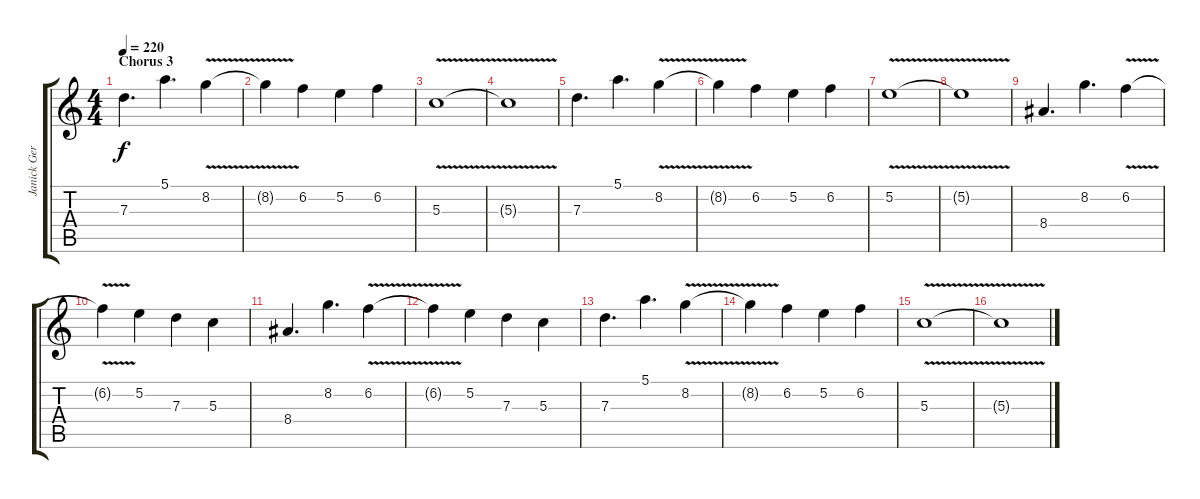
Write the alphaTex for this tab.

\track ("Janick Gers" "Janick Ger") {instrument distortionguitar}
\staff {score tabs}
\tuning (E4 B3 G3 D3 A2 E2) {hide}
\ts (4 4)
\section ("" "Chorus 3")
\tempo 220
\clef g2
\ks c
7.3.4{d dy f} 5.1.4{d} 8.2{v}.4 |
8.2{t}.4 6.2.4 5.2.4 6.2.4 |
5.3{v}.1 |
5.3{t}.1 |
7.3.4{d} 5.1.4{d} 8.2{v}.4 |
8.2{t}.4 6.2.4 5.2.4 6.2.4 |
5.2{v}.1 |
5.2{t}.1 |
8.4.4{d} 8.2.4{d} 6.2{v}.4 |
6.2{t}.4 5.2.4 7.3.4 5.3.4 |
8.4.4{d} 8.2.4{d} 6.2{v}.4 |
6.2{t}.4 5.2.4 7.3.4 5.3.4 |
7.3.4{d} 5.1.4{d} 8.2{v}.4 |
8.2{t}.4 6.2.4 5.2.4 6.2.4 |
5.3{v}.1 |
5.3{t}.1
